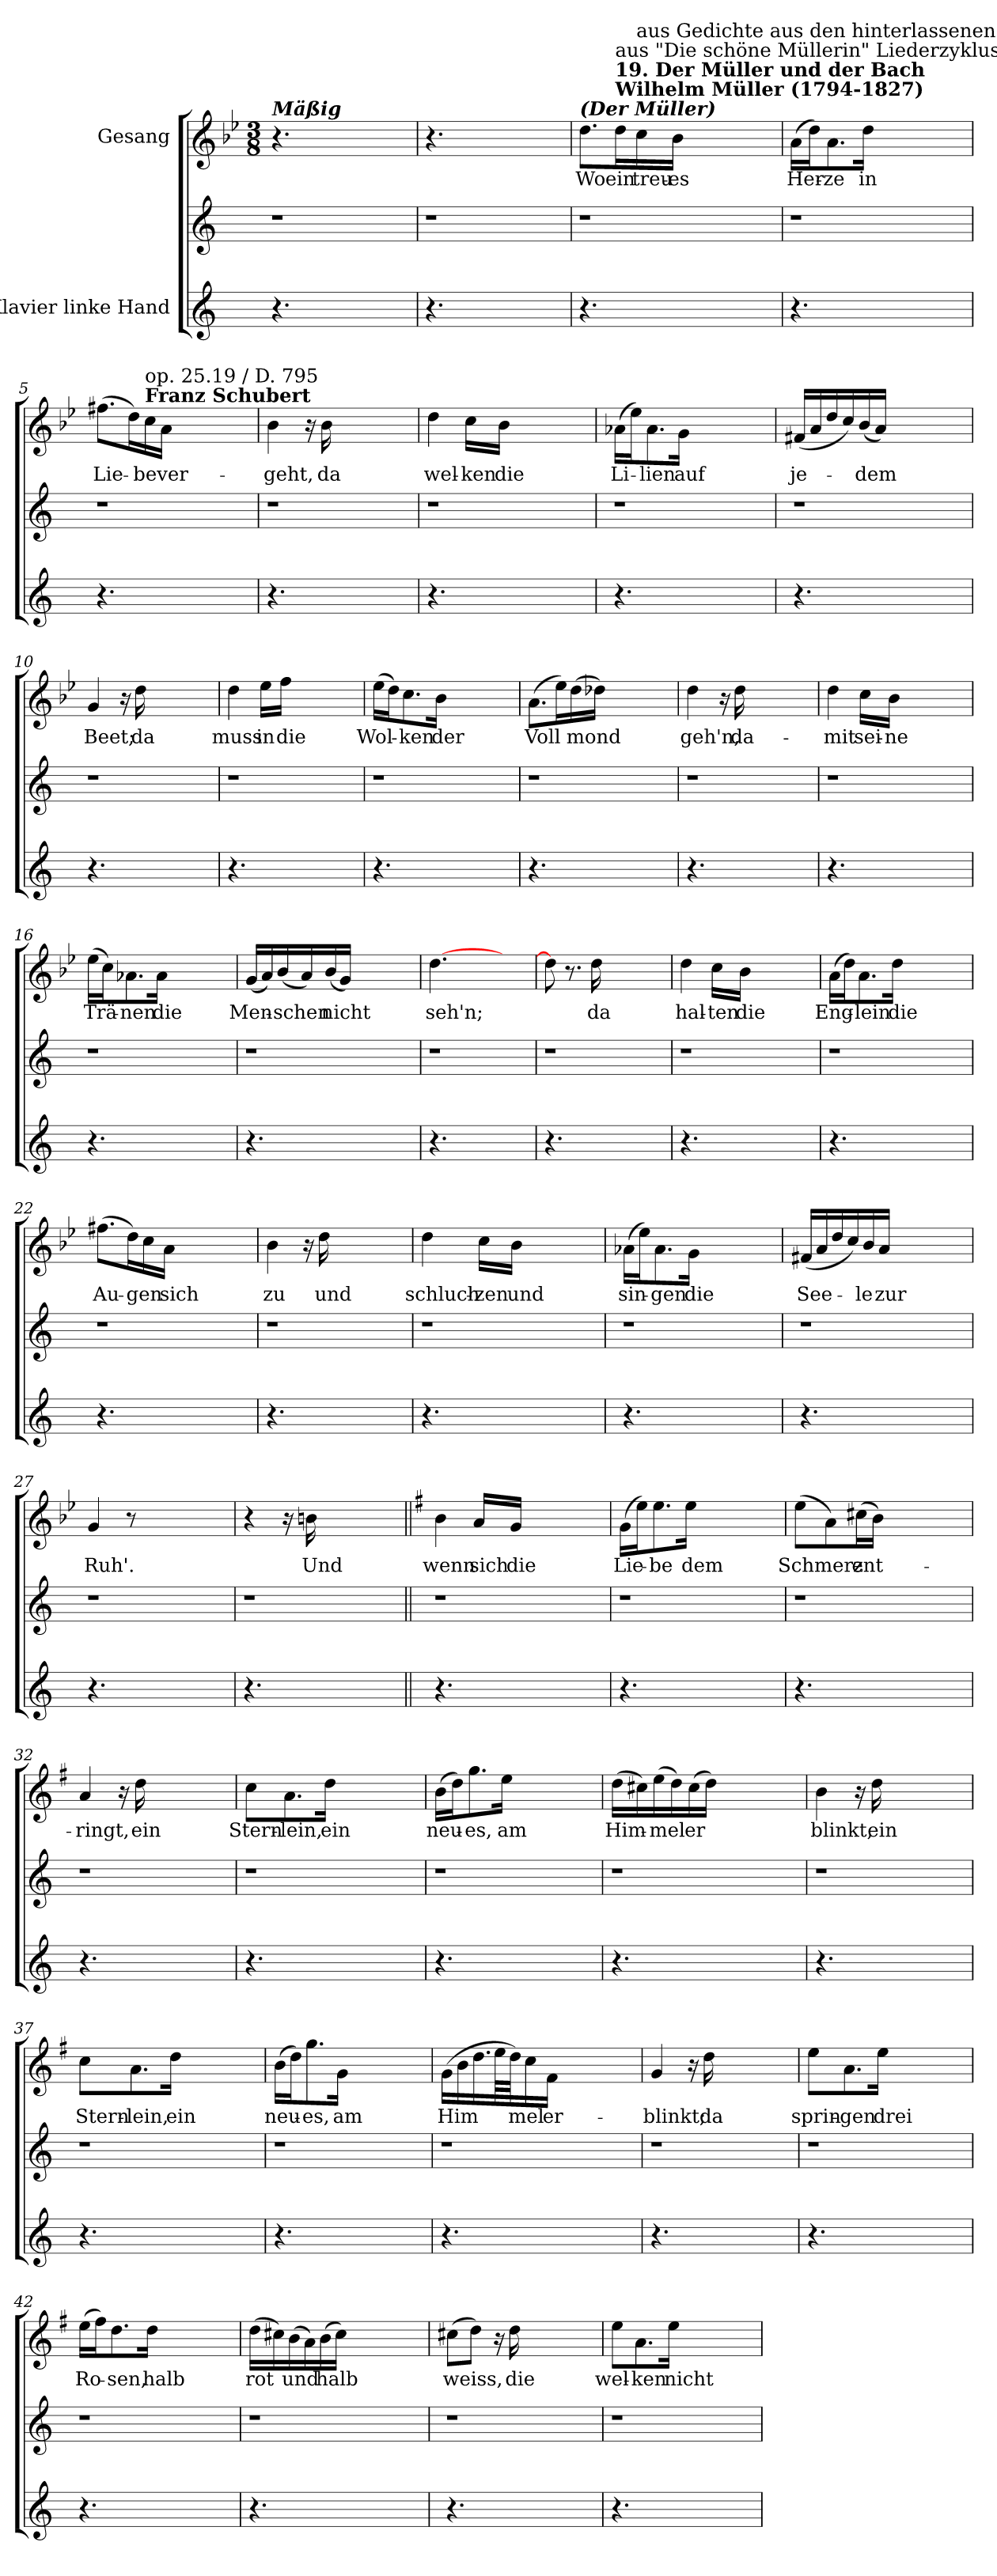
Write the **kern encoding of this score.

**kern	**kern	**kern	**text
*part2	*part2	*part1	*part1
*staff3	*staff2	*staff1	*staff1
*I"Klavier linke Hand	*	*I"Gesang	*
*clefG2	*clefG2	*clefG2	*
*k[]	*k[]	*k[b-e-]	*
*	*	*M3/8	*
=1	=1	=1	=1
!	!	!LO:TX:a:Bi:t=Mäßig	!
4.r	1r	4.r	.
2ryy	.	2ryy	.
8ryy	.	8ryy	.
=2	=2	=2	=2
4.r	1r	4.r	.
2ryy	.	2ryy	.
8ryy	.	8ryy	.
=3	=3	=3	=3
!	!	!LO:TX:a:Bi:t=(Der Müller)	!
!	!	!	!LO:LY:b
4.r	1r	8.dd\L	Wo
!	!	!LO:TX:a:B:t=Wilhelm Müller (1794-1827)	!
!	!	!LO:TX:a:B:t=19. Der Müller und der Bach	!
!	!	!LO:TX:a:t=aus "Die schöne Müllerin" Liederzyklus für Singstimme und Klavier	!
!	!	!	!LO:LY:b
.	.	16dd\L	ein
!	!	!LO:TX:a:t=aus Gedichte aus den hinterlassenen Papieren eines reisenden Waldhornisten 1	!
!	!	!	!LO:LY:b
.	.	16cc\	treu-
!	!	!	!LO:LY:b
.	.	16b-\JJ	es
2ryy	.	2ryy	.
8ryy	.	8ryy	.
=4	=4	=4	=4
!	!	!	!LO:LY:b
4.r	1r	(16a\LL	Her-
.	.	16dd\J)	.
!	!	!	!LO:LY:b
.	.	8.a\	ze
!	!	!	!LO:LY:b
.	.	16dd\Jk	in
2ryy	.	2ryy	.
8ryy	.	8ryy	.
=5	=5	=5	=5
!	!	!	!LO:LY:b
4.r	1r	(8.ff#X\L	Lie-
.	.	16dd\L)	.
!	!	!LO:TX:a:B:t=Franz Schubert	!
!	!	!LO:TX:a:t=op. 25.19 / D. 795	!
!	!	!	!LO:LY:b
.	.	16cc\	be
!	!	!	!LO:LY:b
.	.	16a\JJ	ver-
2ryy	.	2ryy	.
8ryy	.	8ryy	.
!!LO:LB:g=z
=6	=6	=6	=6
!	!	!	!LO:LY:b
4.r	1r	4b-\	geht,
.	.	16r	.
!	!	!	!LO:LY:b
.	.	16b-\	da
2ryy	.	2ryy	.
8ryy	.	8ryy	.
=7	=7	=7	=7
!	!	!	!LO:LY:b
4.r	1r	4dd\	wel-
!	!	!	!LO:LY:b
.	.	16cc\LL	ken
!	!	!	!LO:LY:b
.	.	16b-\JJ	die
2ryy	.	2ryy	.
8ryy	.	8ryy	.
=8	=8	=8	=8
!	!	!	!LO:LY:b
4.r	1r	(16a-X\LL	Li-
.	.	16ee-\J)	.
!	!	!	!LO:LY:b
.	.	8.a-\	lien
!	!	!	!LO:LY:b
.	.	16g\Jk	auf
2ryy	.	2ryy	.
8ryy	.	8ryy	.
=9	=9	=9	=9
!	!	!	!LO:LY:b
4.r	1r	(16f#X/LL	je-
.	.	16a/	.
.	.	16dd/	.
.	.	16cc/)	.
!	!	!	!LO:LY:b
.	.	(16b-/	dem
.	.	16a/JJ)	.
2ryy	.	2ryy	.
8ryy	.	8ryy	.
=10	=10	=10	=10
!	!	!	!LO:LY:b
4.r	1r	4g/	Beet;
.	.	16r	.
!	!	!	!LO:LY:b
.	.	16dd\	da
2ryy	.	2ryy	.
8ryy	.	8ryy	.
=11	=11	=11	=11
!	!	!	!LO:LY:b
4.r	1r	4dd\	muss
!	!	!	!LO:LY:b
.	.	16ee-\LL	in
!	!	!	!LO:LY:b
.	.	16ff\JJ	die
2ryy	.	2ryy	.
8ryy	.	8ryy	.
!!LO:LB:g=z
=12	=12	=12	=12
!	!	!	!LO:LY:b
4.r	1r	(16ee-\LL	Wol-
.	.	16dd\J)	.
!	!	!	!LO:LY:b
.	.	8.cc\	ken
!	!	!	!LO:LY:b
.	.	16b-\Jk	der
2ryy	.	2ryy	.
8ryy	.	8ryy	.
=13	=13	=13	=13
!	!	!	!LO:LY:b
4.r	1r	(8.a\L	Voll
.	.	16ee-\L)	.
!	!	!	!LO:LY:b
.	.	(16dd\	mond
.	.	16dd-X\JJ)	.
2ryy	.	2ryy	.
8ryy	.	8ryy	.
=14	=14	=14	=14
!	!	!	!LO:LY:b
4.r	1r	4dd\	geh'n,
.	.	16r	.
!	!	!	!LO:LY:b
.	.	16dd\	da-
2ryy	.	2ryy	.
8ryy	.	8ryy	.
=15	=15	=15	=15
!	!	!	!LO:LY:b
4.r	1r	4dd\	mit
!	!	!	!LO:LY:b
.	.	16cc\LL	sei-
!	!	!	!LO:LY:b
.	.	16b-\JJ	ne
2ryy	.	2ryy	.
8ryy	.	8ryy	.
=16	=16	=16	=16
!	!	!	!LO:LY:b
4.r	1r	(16ee-\LL	Trä-
.	.	16cc\J)	.
!	!	!	!LO:LY:b
.	.	8.a-X\	nen
!	!	!	!LO:LY:b
.	.	16a-\Jk	die
2ryy	.	2ryy	.
8ryy	.	8ryy	.
=17	=17	=17	=17
!	!	!	!LO:LY:b
4.r	1r	(16g/LL	Men-
.	.	16a/)	.
!	!	!	!LO:LY:b
.	.	(16b-/	schen
.	.	16a/)	.
!	!	!	!LO:LY:b
.	.	(16b-/	nicht
.	.	16g/JJ)	.
2ryy	.	2ryy	.
8ryy	.	8ryy	.
!!LO:LB:g=z
=18	=18	=18	=18
!	!	!	!LO:LY:b
4.r	1r	[4.dd\	seh'n;
2ryy	.	2ryy	.
8ryy	.	8ryy	.
=19	=19	=19	=19
4.r	1r	8dd\]	.
.	.	8.r	.
!	!	!	!LO:LY:b
.	.	16dd\	da
2ryy	.	2ryy	.
8ryy	.	8ryy	.
=20	=20	=20	=20
!	!	!	!LO:LY:b
4.r	1r	4dd\	hal-
!	!	!	!LO:LY:b
.	.	16cc\LL	ten
!	!	!	!LO:LY:b
.	.	16b-\JJ	die
2ryy	.	2ryy	.
8ryy	.	8ryy	.
=21	=21	=21	=21
!	!	!	!LO:LY:b
4.r	1r	(16a\LL	Eng-
.	.	16dd\J)	.
!	!	!	!LO:LY:b
.	.	8.a\	lein
!	!	!	!LO:LY:b
.	.	16dd\Jk	die
2ryy	.	2ryy	.
8ryy	.	8ryy	.
=22	=22	=22	=22
!	!	!	!LO:LY:b
4.r	1r	(8.ff#X\L	Au-
.	.	16dd\L)	.
!	!	!	!LO:LY:b
.	.	16cc\	gen
!	!	!	!LO:LY:b
.	.	16a\JJ	sich
2ryy	.	2ryy	.
8ryy	.	8ryy	.
=23	=23	=23	=23
!	!	!	!LO:LY:b
4.r	1r	4b-\	zu
.	.	16r	.
!	!	!	!LO:LY:b
.	.	16dd\	und
2ryy	.	2ryy	.
8ryy	.	8ryy	.
!!LO:PB:g=z
=24	=24	=24	=24
!	!	!	!LO:LY:b
4.r	1r	4dd\	schluch-
!	!	!	!LO:LY:b
.	.	16cc\LL	zen
!	!	!	!LO:LY:b
.	.	16b-\JJ	und
2ryy	.	2ryy	.
8ryy	.	8ryy	.
=25	=25	=25	=25
!	!	!	!LO:LY:b
4.r	1r	(16a-X\LL	sin-
.	.	16ee-\J)	.
!	!	!	!LO:LY:b
.	.	8.a-\	gen
!	!	!	!LO:LY:b
.	.	16g\Jk	die
2ryy	.	2ryy	.
8ryy	.	8ryy	.
=26	=26	=26	=26
!	!	!	!LO:LY:b
4.r	1r	(16f#X/LL	See-
.	.	16a/	.
.	.	16dd/	.
.	.	16cc/)	.
!	!	!	!LO:LY:b
.	.	16b-/	le
!	!	!	!LO:LY:b
.	.	16a/JJ	zur
2ryy	.	2ryy	.
8ryy	.	8ryy	.
=27	=27	=27	=27
!	!	!	!LO:LY:b
4.r	1r	4g/	Ruh'.
.	.	8r	.
2ryy	.	2ryy	.
8ryy	.	8ryy	.
=28	=28	=28	=28
4.r	1r	4r	.
.	.	16r	.
!	!	!	!LO:LY:b
.	.	16bn\	Und
2ryy	.	2ryy	.
8ryy	.	8ryy	.
!!LO:LB:g=z
=29||	=29||	=29||	=29||
*	*	*k[f#]	*
!	!	!	!LO:LY:b
4.r	1r	4b\	wenn
!	!	!	!LO:LY:b
.	.	16a/LL	sich
!	!	!	!LO:LY:b
.	.	16g/JJ	die
2ryy	.	2ryy	.
8ryy	.	8ryy	.
=30	=30	=30	=30
!	!	!	!LO:LY:b
4.r	1r	(16g\LL	Lie-
.	.	16ee\J)	.
!	!	!	!LO:LY:b
.	.	8.ee\	be
!	!	!	!LO:LY:b
.	.	16ee\Jk	dem
2ryy	.	2ryy	.
8ryy	.	8ryy	.
=31	=31	=31	=31
!	!	!	!LO:LY:b
4.r	1r	(8ee\L	Schmerz
.	.	8a\)	.
!	!	!	!LO:LY:b
.	.	(16cc#X\L	ent-
.	.	16b\JJ)	.
2ryy	.	2ryy	.
8ryy	.	8ryy	.
=32	=32	=32	=32
!	!	!	!LO:LY:b
4.r	1r	4a/	ringt,
.	.	16r	.
!	!	!	!LO:LY:b
.	.	16dd\	ein
2ryy	.	2ryy	.
8ryy	.	8ryy	.
=33	=33	=33	=33
!	!	!	!LO:LY:b
4.r	1r	8cc\L	Stern-
!	!	!	!LO:LY:b
.	.	8.a\	lein,
!	!	!	!LO:LY:b
.	.	16dd\Jk	ein
2ryy	.	2ryy	.
8ryy	.	8ryy	.
=34	=34	=34	=34
!	!	!	!LO:LY:b
4.r	1r	(16b\LL	neu-
.	.	16dd\J)	.
!	!	!	!LO:LY:b
.	.	8.gg\	es,
!	!	!	!LO:LY:b
.	.	16ee\Jk	am
2ryy	.	2ryy	.
8ryy	.	8ryy	.
!!LO:LB:g=z
=35	=35	=35	=35
!	!	!	!LO:LY:b
4.r	1r	(16dd\LL	Him-
.	.	16cc#X\)	.
!	!	!	!LO:LY:b
.	.	(16ee\	mel
.	.	16dd\)	.
!	!	!	!LO:LY:b
.	.	(16cc#\	er
.	.	16dd\JJ)	.
2ryy	.	2ryy	.
8ryy	.	8ryy	.
=36	=36	=36	=36
!	!	!	!LO:LY:b
4.r	1r	4b\	blinkt,
.	.	16r	.
!	!	!	!LO:LY:b
.	.	16dd\	ein
2ryy	.	2ryy	.
8ryy	.	8ryy	.
=37	=37	=37	=37
!	!	!	!LO:LY:b
4.r	1r	8cc\L	Stern-
!	!	!	!LO:LY:b
.	.	8.a\	lein,
!	!	!	!LO:LY:b
.	.	16dd\Jk	ein
2ryy	.	2ryy	.
8ryy	.	8ryy	.
=38	=38	=38	=38
!	!	!	!LO:LY:b
4.r	1r	(16b\LL	neu-
.	.	16dd\J)	.
!	!	!	!LO:LY:b
.	.	8.gg\	es,
!	!	!	!LO:LY:b
.	.	16g\Jk	am
2ryy	.	2ryy	.
8ryy	.	8ryy	.
=39	=39	=39	=39
!	!	!	!LO:LY:b
4.r	1r	(16g\LL	Him
.	.	16b\	.
.	.	16.dd\	.
.	.	64ee\LL	.
.	.	64dd\JJ)	.
!	!	!	!LO:LY:b
.	.	16cc\	mel
!	!	!	!LO:LY:b
.	.	16f#\JJ	er-
2ryy	.	2ryy	.
8ryy	.	8ryy	.
!!LO:LB:g=z
=40	=40	=40	=40
!	!	!	!LO:LY:b
4.r	1r	4g/	blinkt;
.	.	16r	.
!	!	!	!LO:LY:b
.	.	16dd\	da
2ryy	.	2ryy	.
8ryy	.	8ryy	.
!!LO:PB:g=z
=41	=41	=41	=41
!	!	!	!LO:LY:b
4.r	1r	8ee\L	sprin-
!	!	!	!LO:LY:b
.	.	8.a\	gen
!	!	!	!LO:LY:b
.	.	16ee\Jk	drei
2ryy	.	2ryy	.
8ryy	.	8ryy	.
=42	=42	=42	=42
!	!	!	!LO:LY:b
4.r	1r	(16ee\LL	Ro-
.	.	16ff#\J)	.
!	!	!	!LO:LY:b
.	.	8.dd\	sen,
!	!	!	!LO:LY:b
.	.	16dd\Jk	halb
2ryy	.	2ryy	.
8ryy	.	8ryy	.
=43	=43	=43	=43
!	!	!	!LO:LY:b
4.r	1r	(16dd\LL	rot
.	.	16cc#X\)	.
!	!	!	!LO:LY:b
.	.	(16b\	und
.	.	16a\)	.
!	!	!	!LO:LY:b
.	.	(16b\	halb
.	.	16cc#\JJ)	.
2ryy	.	2ryy	.
8ryy	.	8ryy	.
=44	=44	=44	=44
!	!	!	!LO:LY:b
4.r	1r	(8cc#X\L	weiss,
.	.	8dd\J)	.
.	.	16r	.
!	!	!	!LO:LY:b
.	.	16dd\	die
2ryy	.	2ryy	.
8ryy	.	8ryy	.
=45	=45	=45	=45
!	!	!	!LO:LY:b
4.r	1r	8ee\L	wel-
!	!	!	!LO:LY:b
.	.	8.a\	ken
!	!	!	!LO:LY:b
.	.	16ee\Jk	nicht
2ryy	.	2ryy	.
8ryy	.	8ryy	.
=	=	=	=
*-	*-	*-	*-
